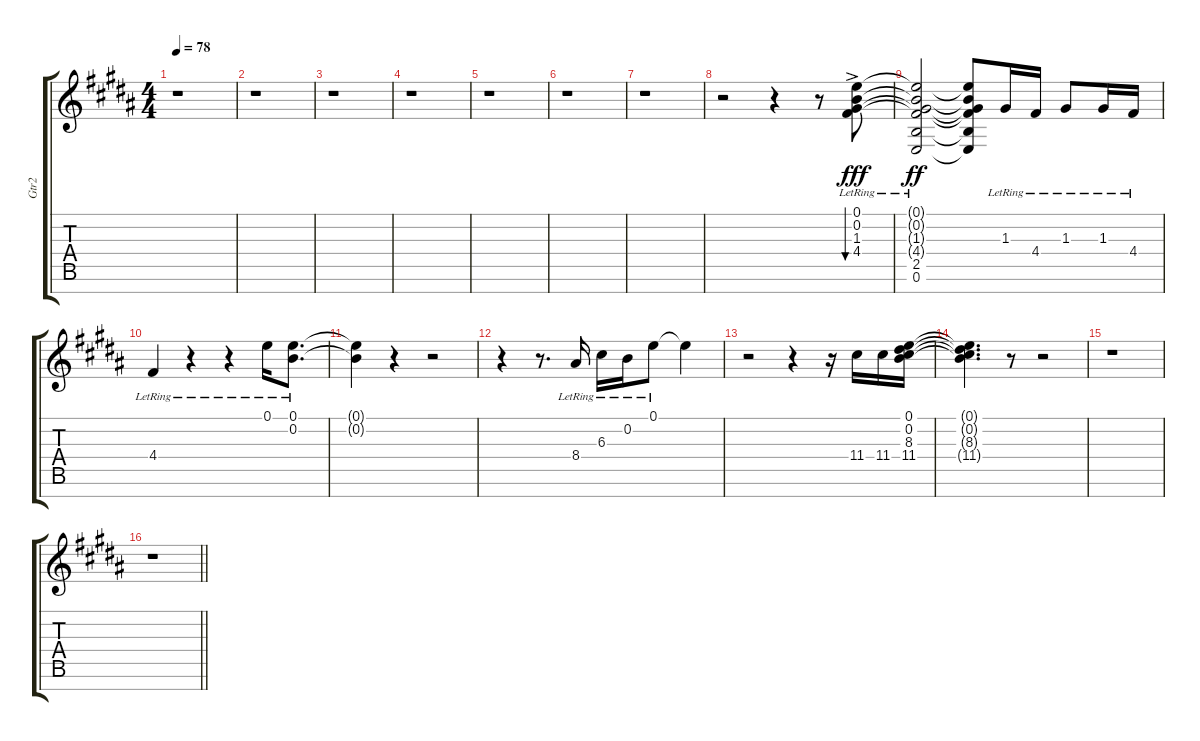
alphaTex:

\track ("Gtr2" "Gtr2") {instrument acousticguitarsteel}
\staff {score tabs}
\tuning (E4 B3 G3 D3 A2 E2 B1) {hide}
\ts (4 4)
\tempo 78
\clef g2
\ks b
r.1{dy fff instrument acousticguitarsteel} |
\ks g#minor
r.1 |
r.1 |
r.1 |
r.1 |
r.1 |
r.1 |
r.2 r.4 r.8 (0.1{ac lr} 0.2{ac lr} 1.3{ac lr} 4.4{ac lr}).8{bu 30} |
(0.1{t} 0.2{t} 1.3{t} 4.4{t} 2.5{lr} 0.6{lr}).2{dy ff} (0.1{t} 0.2{t} 1.3{t} 4.4{t} 2.5{t} 0.6{t}).8 1.3{lr}.16 4.4{lr}.16 1.3{lr}.8 1.3{lr}.16 4.4{lr}.16 |
4.4{lr}.4 r.4 r.4 0.1{lr}.16 (0.1{lr} 0.2{lr}).8{d} |
(0.1{t} 0.2{t}).4 r.4 r.2 |
r.4 r.8{d} 8.4{lr}.16 6.3{lr}.16 0.2{lr}.16 0.1{lr}.8 0.1{t}.4 |
r.2 r.4 r.16 11.4.16 11.4.16 (0.1 0.2 8.3 11.4).16 |
(0.1{t} 0.2{t} 8.3{t} 11.4{t}).4{d} r.8 r.2 |
r.1 |
\barLineRight lightlight
r.1
